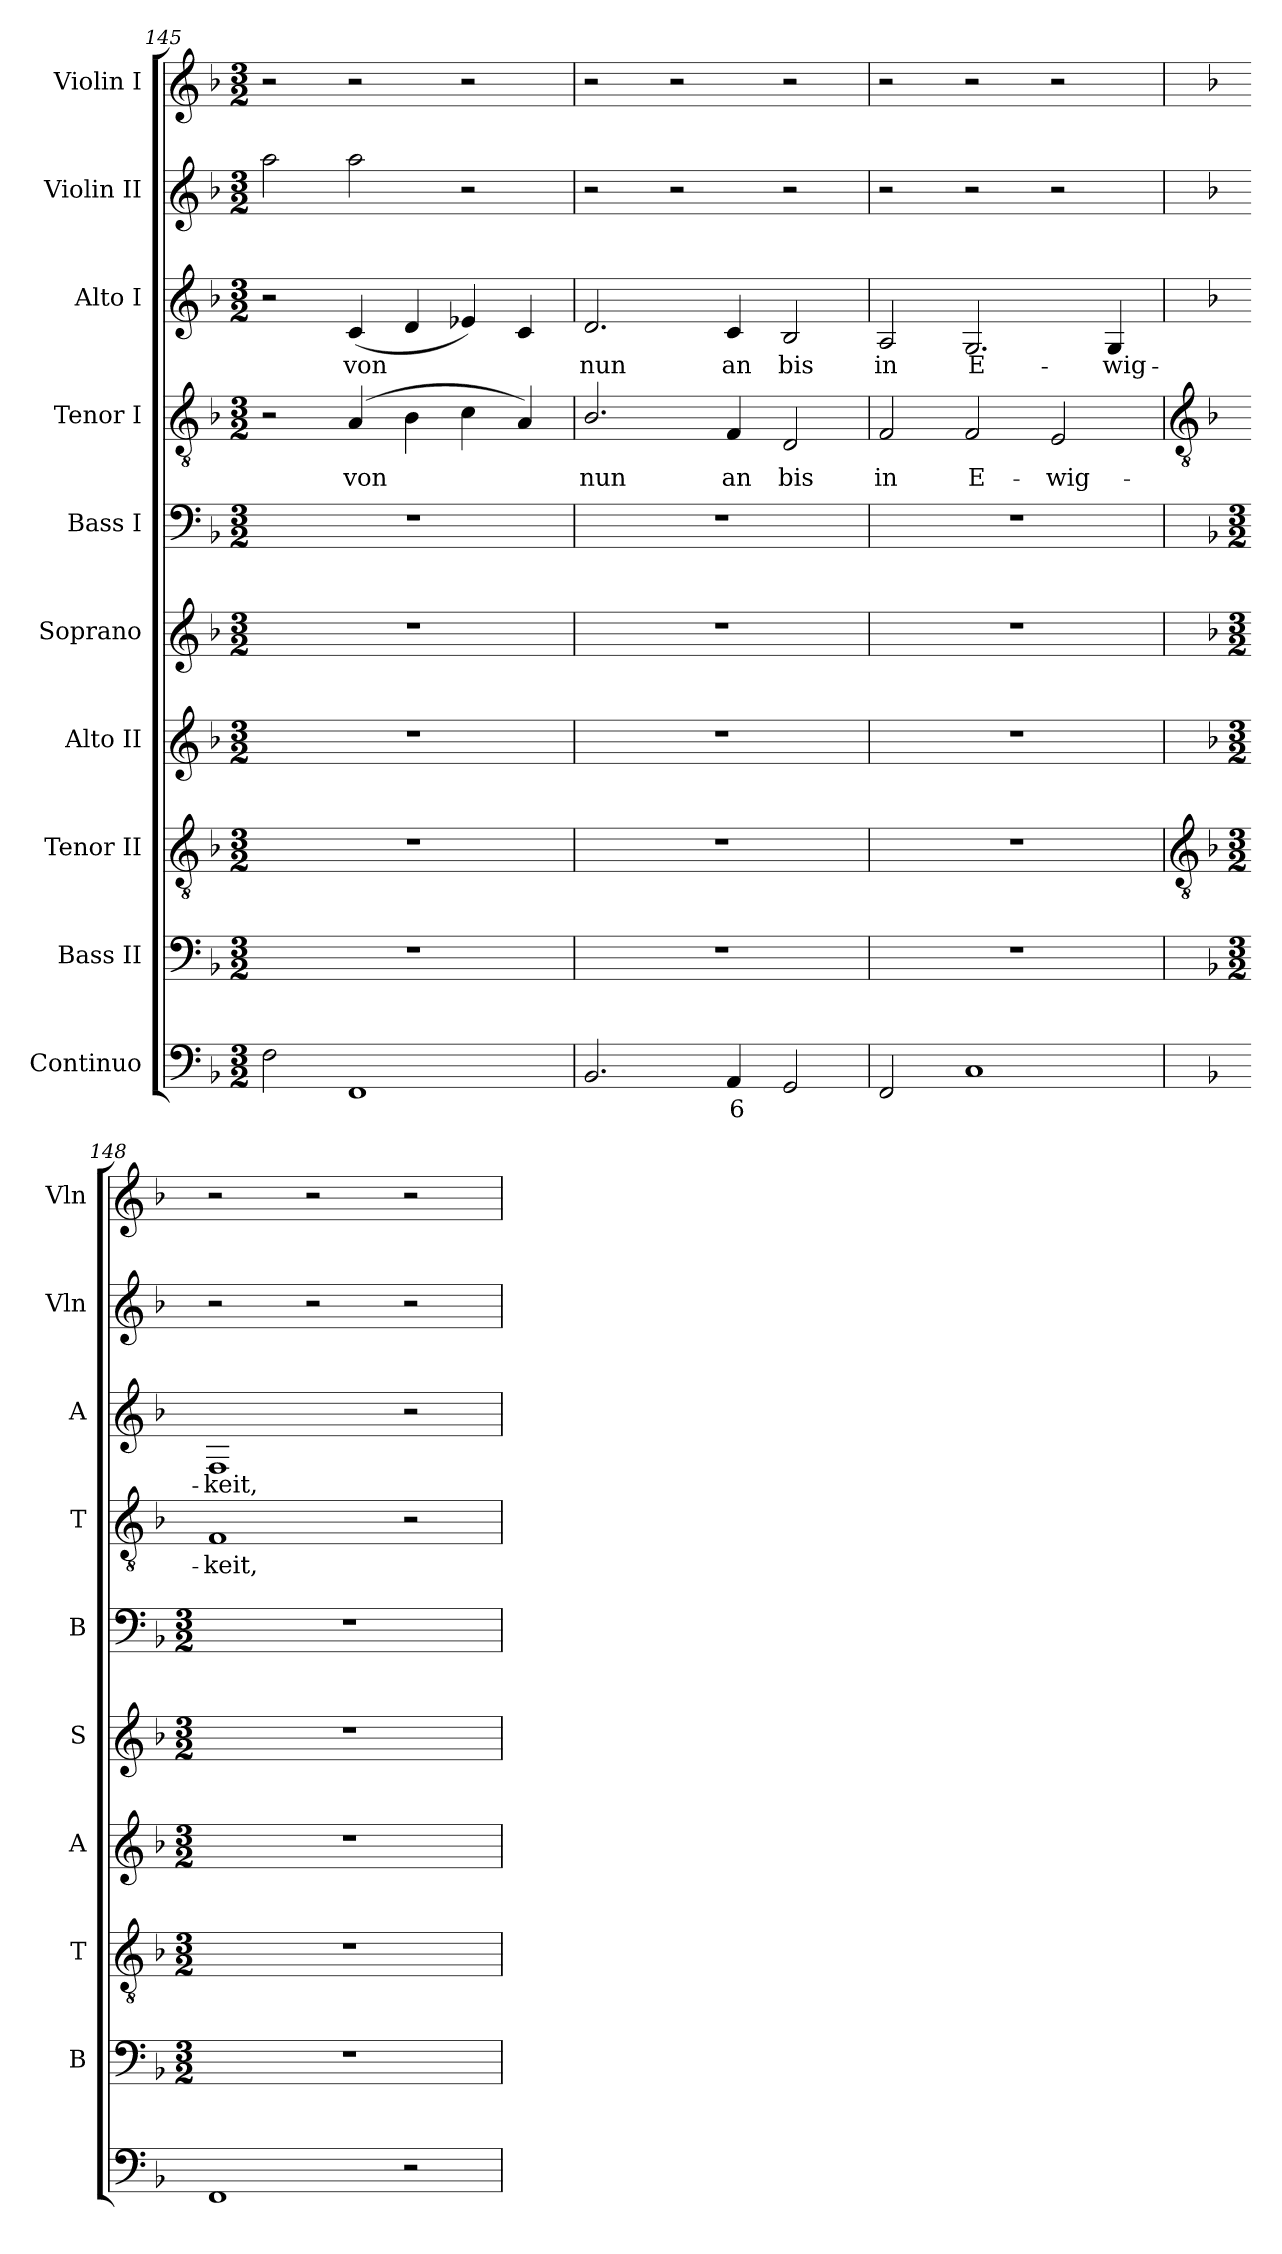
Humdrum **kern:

**kern	**text	**kern	**kern	**kern	**kern	**kern	**kern	**text	**kern	**text	**kern	**kern
*part10	*part10	*part9	*part8	*part7	*part6	*part5	*part4	*part4	*part3	*part3	*part2	*part1
*staff10	*staff10	*staff9	*staff8	*staff7	*staff6	*staff5	*staff4	*staff4	*staff3	*staff3	*staff2	*staff1
*I"Continuo	*	*I"Bass II	*I"Tenor II	*I"Alto II	*I"Soprano	*I"Bass I	*I"Tenor I	*	*I"Alto I	*	*I"Violin II	*I"Violin I
*	*	*I'B	*I'T	*I'A	*I'S	*I'B	*I'T	*	*I'A	*	*I'Vln	*I'Vln
*clefF4	*	*clefF4	*clefGv2	*clefG2	*clefG2	*clefF4	*clefGv2	*	*clefG2	*	*clefG2	*clefG2
*k[b-]	*	*k[b-]	*k[b-]	*k[b-]	*k[b-]	*k[b-]	*k[b-]	*	*k[b-]	*	*k[b-]	*k[b-]
*F:	*	*F:	*F:	*F:	*F:	*F:	*F:	*	*F:	*	*F:	*F:
*M3/2	*	*M3/2	*M3/2	*M3/2	*M3/2	*M3/2	*M3/2	*	*M3/2	*	*M3/2	*M3/2
=145	=145	=145	=145	=145	=145	=145	=145	=145	=145	=145	=145	=145
2F	.	1.r	1.r	1.r	1.r	1.r	2r	.	2r	.	2aa	2r
!	!	!	!	!	!	!	!	!LO:LY:b	!	!LO:LY:b	!	!
1FF	.	.	.	.	.	.	(>4A	von	(<4c	von	2aa	2r
.	.	.	.	.	.	.	4B-	.	4d	.	.	.
.	.	.	.	.	.	.	4c	.	4e-X)	.	2r	2r
.	.	.	.	.	.	.	4A)	.	4c	.	.	.
=146	=146	=146	=146	=146	=146	=146	=146	=146	=146	=146	=146	=146
!	!	!	!	!	!	!	!	!LO:LY:b	!	!LO:LY:b	!	!
2.BB-	.	1.r	1.r	1.r	1.r	1.r	2.B-/	nun	2.d	nun	2r	2r
.	.	.	.	.	.	.	.	.	.	.	2r	2r
!	!LO:LY:b	!	!	!	!	!	!	!LO:LY:b	!	!LO:LY:b	!	!
4AA	6	.	.	.	.	.	4F	an	4c	an	.	.
!	!	!	!	!	!	!	!	!LO:LY:b	!	!LO:LY:b	!	!
2GG	.	.	.	.	.	.	2D	bis	2B-	bis	2r	2r
=147	=147	=147	=147	=147	=147	=147	=147	=147	=147	=147	=147	=147
!	!	!	!	!	!	!	!	!LO:LY:b	!	!LO:LY:b	!	!
2FF	.	1.r	1.r	1.r	1.r	1.r	2F	in	2A	in	2r	2r
!	!	!	!	!	!	!	!	!LO:LY:b	!	!LO:LY:b	!	!
1C	.	.	.	.	.	.	2F	E-	2.G	E-	2r	2r
!	!	!	!	!	!	!	!	!LO:LY:b	!	!	!	!
.	.	.	.	.	.	.	2E	-wig-	.	.	2r	2r
!	!	!	!	!	!	!	!	!	!	!LO:LY:b	!	!
.	.	.	.	.	.	.	.	.	4G	-wig-	.	.
!!LO:LB:g=z
=148	=148	=148	=148	=148	=148	=148	=148	=148	=148	=148	=148	=148
*	*	*	*clefGv2	*	*	*	*clefGv2	*	*	*	*	*
*	*	*k[b-]	*k[b-]	*k[b-]	*k[b-]	*k[b-]	*	*	*	*	*	*
*	*	*F:	*F:	*F:	*F:	*F:	*	*	*	*	*	*
*	*	*M3/2	*M3/2	*M3/2	*M3/2	*M3/2	*	*	*	*	*	*
!	!	!LO:N:vis=1	!LO:N:vis=1	!LO:N:vis=1	!LO:N:vis=1	!LO:N:vis=1	!	!LO:LY:b	!	!LO:LY:b	!	!
1FF	.	1.r	1.r	1.r	1.r	1.r	1F	-keit,	1F	-keit,	2r	2r
.	.	.	.	.	.	.	.	.	.	.	2r	2r
2r	.	.	.	.	.	.	2r	.	2r	.	2r	2r
=	=	=	=	=	=	=	=	=	=	=	=	=
*-	*-	*-	*-	*-	*-	*-	*-	*-	*-	*-	*-	*-
